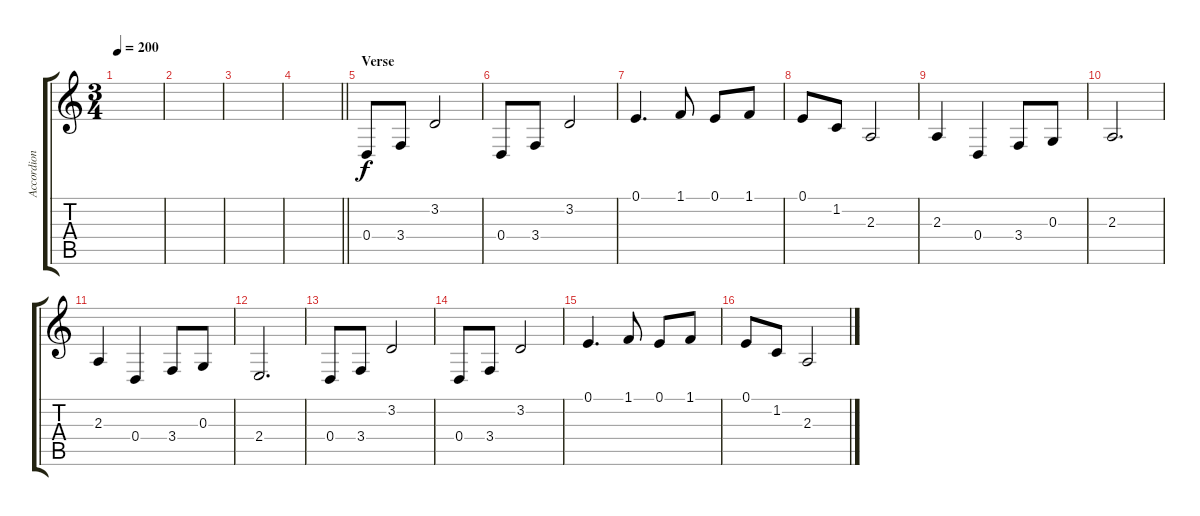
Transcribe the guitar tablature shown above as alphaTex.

\track ("Accordion (Melody 1)" "Accordion ") {instrument tangoaccordion}
\staff {score tabs}
\tuning (E4 B3 G3 D3 A2 E2) {hide}
\ts (3 4)
\tempo 200
\clef g2
\ks c
|
|
|
\barLineRight lightlight
|
\section ("" "Verse")
0.4.8 3.4.8 3.2.2 |
0.4.8 3.4.8 3.2.2 |
0.1.4{d} 1.1.8 0.1.8 1.1.8 |
0.1.8 1.2.8 2.3.2 |
2.3.4 0.4.4 3.4.8 0.3.8 |
2.3.2{d} |
2.3.4 0.4.4 3.4.8 0.3.8 |
2.4.2{d} |
0.4.8 3.4.8 3.2.2 |
0.4.8 3.4.8 3.2.2 |
0.1.4{d} 1.1.8 0.1.8 1.1.8 |
0.1.8 1.2.8 2.3.2
